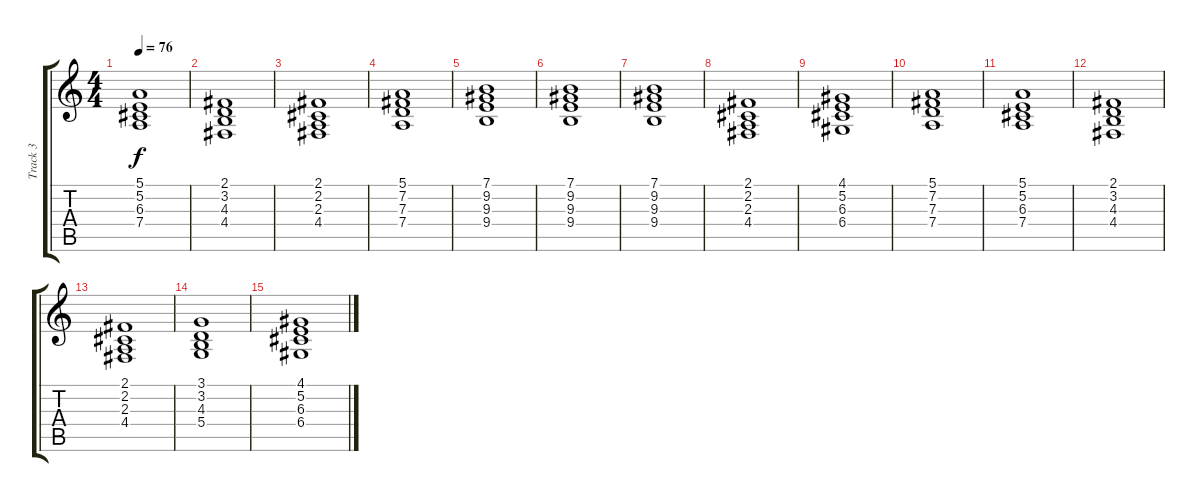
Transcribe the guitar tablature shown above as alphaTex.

\track ("Track 3" "Track 3") {instrument reversecymbal}
\staff {score tabs}
\tuning (E4 B3 G3 D3 A2 E2) {hide}
\ts (4 4)
\tempo 76
\clef g2
\ks c
(5.1 5.2 6.3 7.4).1{dy f} |
(2.1 3.2 4.3 4.4).1 |
(2.1 2.2 2.3 4.4).1 |
(5.1 7.2 7.3 7.4).1 |
(7.1 9.2 9.3 9.4).1 |
(7.1 9.2 9.3 9.4).1 |
(7.1 9.2 9.3 9.4).1 |
(2.1 2.2 2.3 4.4).1{instrument stringensemble2} |
(4.1 5.2 6.3 6.4).1 |
(5.1 7.2 7.3 7.4).1 |
(5.1 5.2 6.3 7.4).1 |
(2.1 3.2 4.3 4.4).1 |
(2.1 2.2 2.3 4.4).1 |
(3.1 3.2 4.3 5.4).1 |
(4.1 5.2 6.3 6.4).1
